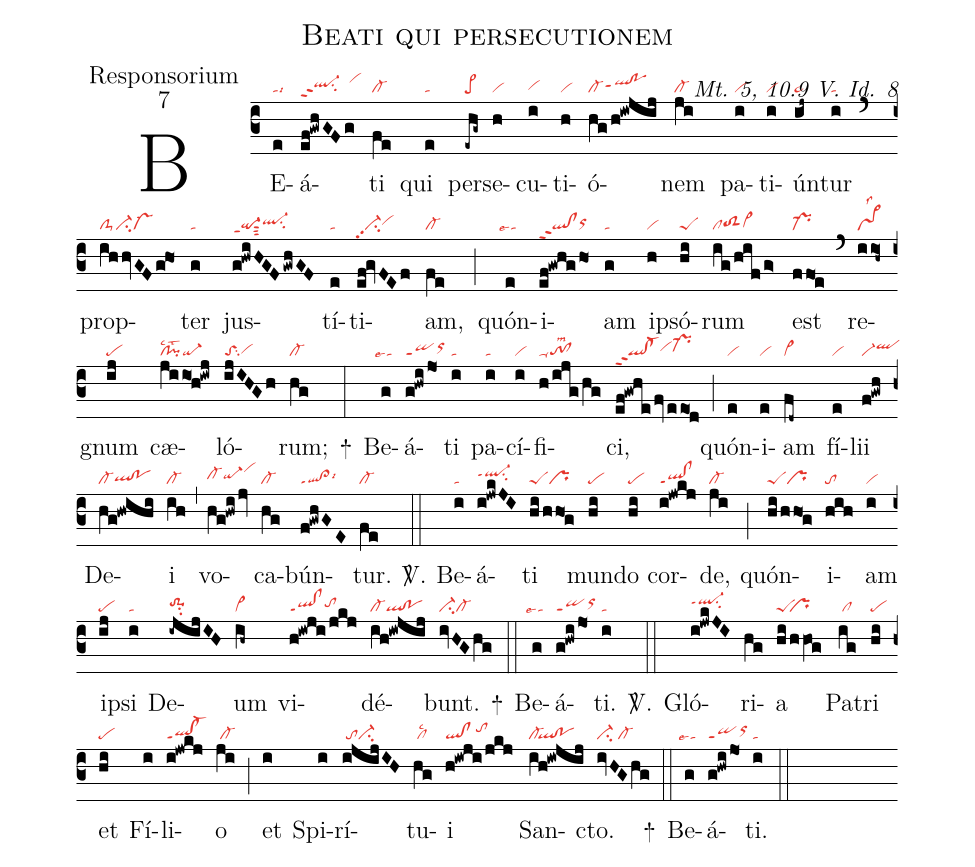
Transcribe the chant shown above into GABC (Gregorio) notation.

name:Beati qui persecutionem;
office-part:Responsorium;
mode:7;
commentary:Mt. 5, 10.9 V. Id. 8;
nabc-lines:1;
%%
(c3)
BE(e|talsi3)á(ef!gwhGFg|ql-hhppt2su2vihj)ti(fe|cl-) qui(e|ta) per(-ehg~|pe>)se(h|vi)cu(i|vihg)ti(h|vi)ó(hg/h!iwjij|cl-qlhh!pohhppt1)nem(ji|cl-) pa(i|vi)ti(i|vi)ún(ij~|ta>)tur(i|ta) (`)
prop(ihhvGFg!ho1|clS-ci-vs-)ter(g|ta) jus(g!hwiHGFgwhGF|qi-ppt1sut3ql-hhsu2)tí(e|ta)ti(ef!gvFEf|vi-pp2su2vihh)am,(fe|cl-) (;)
quón(e|``talse4)i(ef!gwhg/ho1|ql!clppt2orhh)am(g|ta) ip(h|vi)só(hi|peS)rum(ig/hif/g>|cltoS2hgvi>hg) est(ffo1!e|pr-) (`)
re(iio1h~|vs>lss2)gnum(ij|pe) cæ(ji/io1!h!iwj|cl!pilsc2lst2qi-)ló(ijIHGh|toSsu2vihg)rum;(hg|cl-) +(:)
Be(g|``talse4)á(g!hwi/jo1|qippt1orhi)ti(i|ta) pa(i|ta)cí(i|vi)fi(h/ijg/hg|ta-to!cllsm2)ci,(ef!gwhefveeo1!d|ql!cl-ppt2vihhpr-hh) (;)
quón(e|vi)i(e|vi)am(fd~|vi>) fí(e|vi)lii(f!gwh|vi-qlhi) De(hg!hwihi|cl-qlhg!pohg)i(ih|cl-) (,)
vo(hg!hwijv|cl-hhqi-hhvihk)ca(hg|cl-)bún(f!gwhGE|ql!cl>ppt1lsi6)tur.(fe|cl-) <sp>V/</sp>.(::)
Be(i|ta)á(i!jwkJI|ql-hippt1su2)ti(hi/hho1!g|peSpr) mun(hi|pe)do(hi|pe) cor(i!jwkj|ql!clppt1)de,(ji|cl-) (;)
quón(hi/hho1!g|peSpr)i(hih|to)am(i|vi) ip(ij|pe)si(i|ta) De(-ijijIH|to-1hhsu2)um(ih~|vi>) vi(h!iwji/jkj|ql!clppt1tohh)dé(ih!iwjij|cl-ql!po)bunt.(ivHGhg|ci-cl-) +(::)
Be(g|``talse4)á(g!hwi/jo1|qippt1orhi)ti.(i|ta) <sp>V/</sp>.(::)
Gló(i!jwkJI|ql-hippt1su2)ri(hg)a(hi/hhVO!g|peS``pr) Pa(ig|/cl)tri(hi|pe) et(hi|pe) Fí(i)li(i!jwkj|ql!cl-ppt1)o(ji|/cl-) (;)
et(i) Spi(i)rí(i!@jijIH|/toci-)tu(hg|/cllsc2)i(h!iwji/jkj|ql!cl/tohi) San(ih!iw!@jij|cl-``ql!po)cto.(ivHGhg|ci-/cl-) +(::)
Be(g|``talse4)á(g!hwi/jo1|qippt1orhi)ti.(i|ta) (::)
